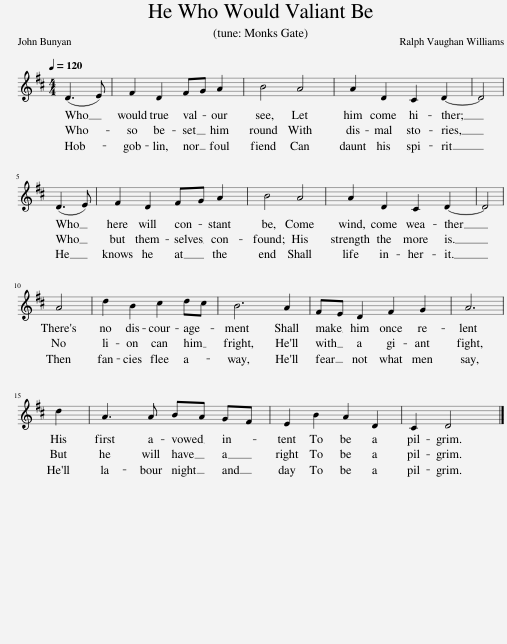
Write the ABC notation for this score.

X:1
L:1/8
Q:1/4=120
M:4/4
I:linebreak $
K:D
V:1 treble
V:1
 (D3 E) | F2 D2 FG A2 | B4 A4 | A2 D2 C2 D2- | D4 |$ %5
 (D3 E) | F2 D2 FG A2 | B4 A4 | A2 D2 C2 D2- | D4 |$ %10
 A4 | d2 B2 c2 dc | B6 A2 | FE D2 F2 G2 | A6 |$ %15
 d2 | A3 A BA GF | E2 B2 A2 D2 | C2 D4 |] %19
